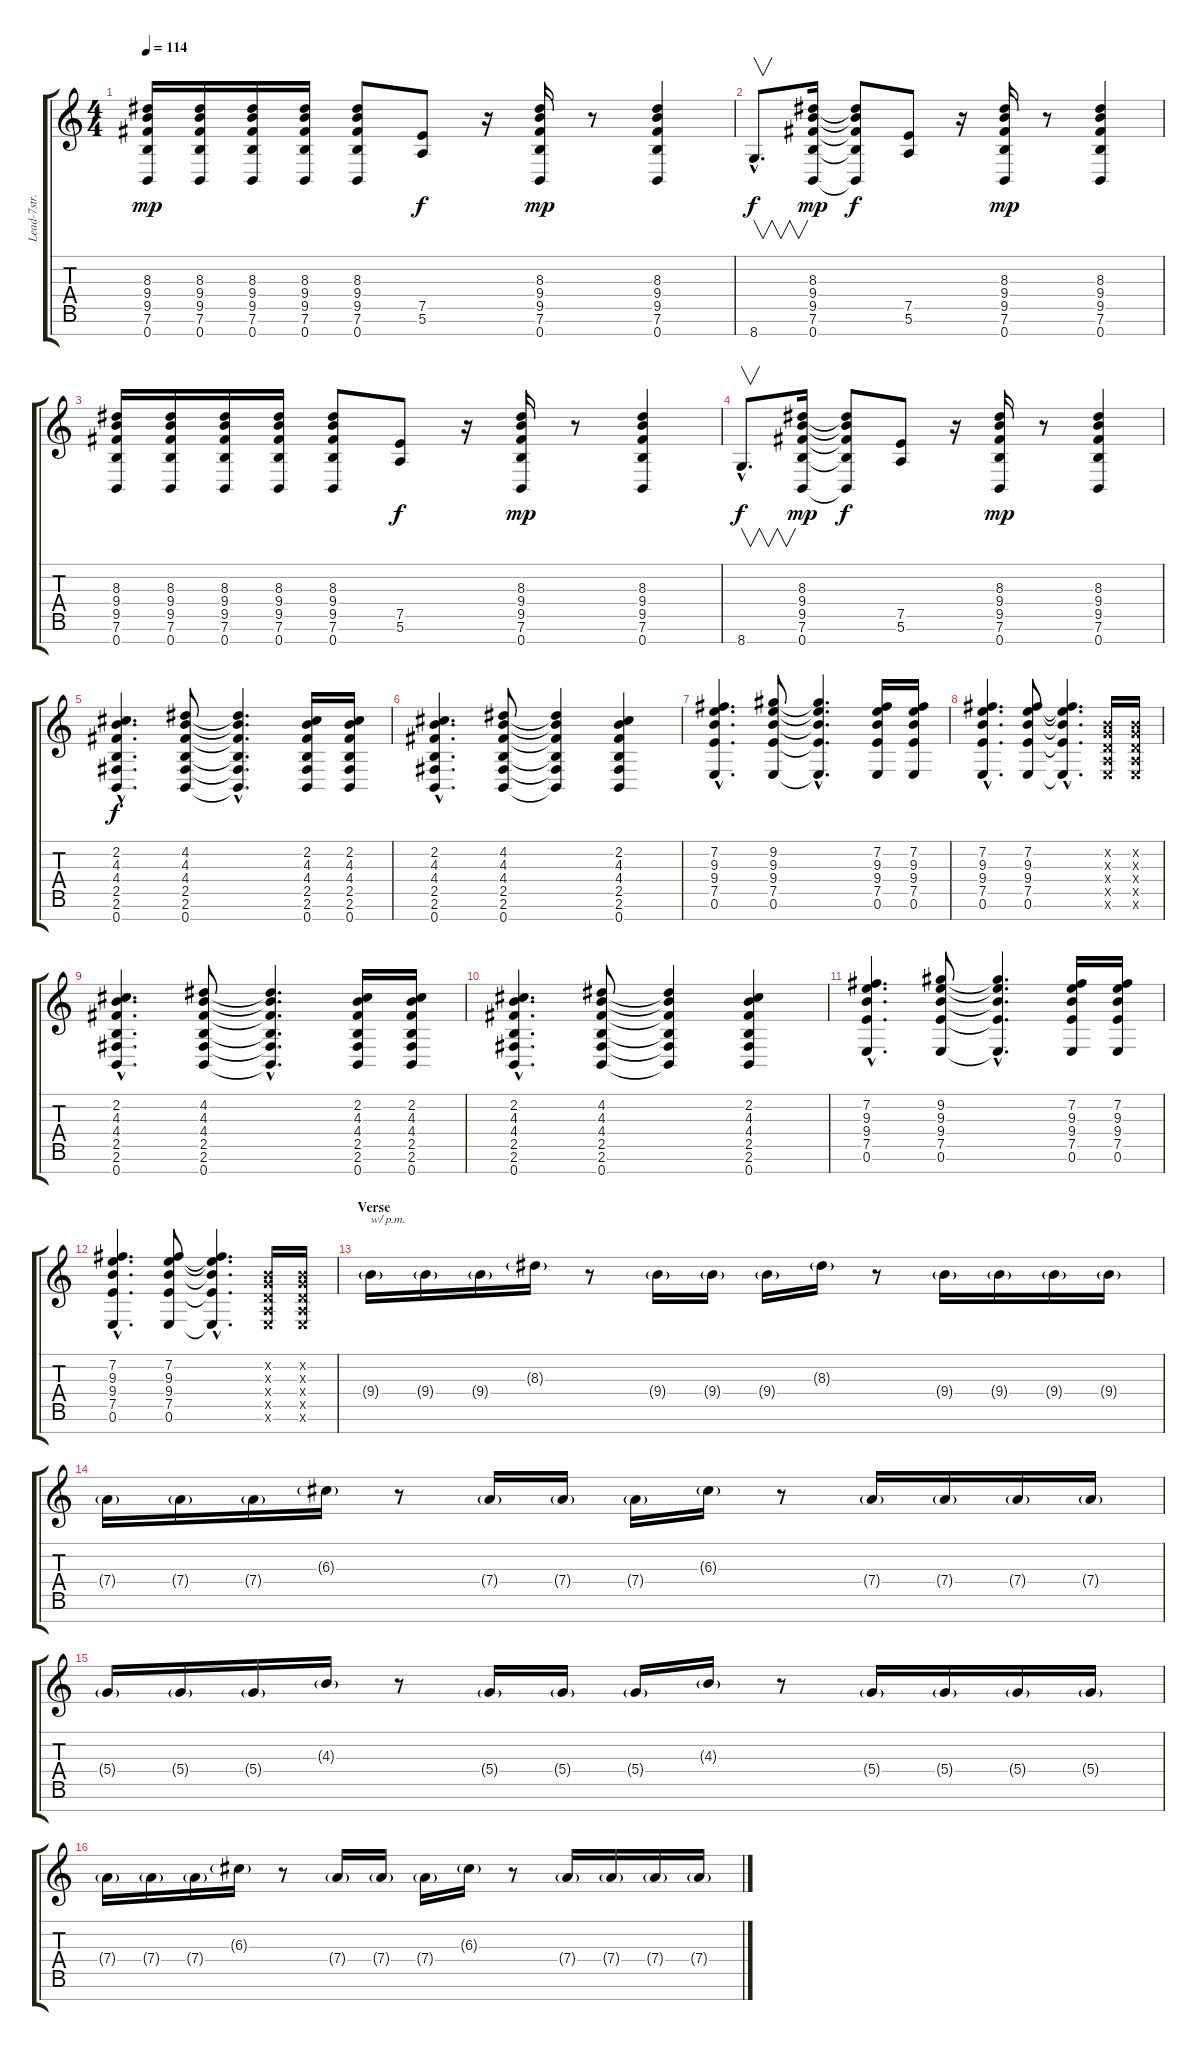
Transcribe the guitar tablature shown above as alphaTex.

\track ("Lead-7str." "Lead-7str.") {instrument overdrivenguitar}
\staff {score tabs}
\tuning (E4 B3 G3 D3 A2 E2 B1) {hide}
\ts (4 4)
\tempo 114
\clef g2
\ks c
(8.3 9.4 9.5 7.6 0.7).16{dy mp} (8.3 9.4 9.5 7.6 0.7).16 (8.3 9.4 9.5 7.6 0.7).16 (8.3 9.4 9.5 7.6 0.7).16 (8.3 9.4 9.5 7.6 0.7).8 (7.5 5.6).8{dy f} r.16 (8.3 9.4 9.5 7.6 0.7).16{dy mp} r.8 (8.3 9.4 9.5 7.6 0.7).4 |
8.7{hac}.8{v d dy f} (8.3 9.4 9.5 7.6 0.7).16{dy mp} (8.3{t} 9.4{t} 9.5{t} 7.6{t} 0.7{t}).8{dy f} (7.5 5.6).8 r.16 (8.3 9.4 9.5 7.6 0.7).16{dy mp} r.8 (8.3 9.4 9.5 7.6 0.7).4 |
(8.3 9.4 9.5 7.6 0.7).16 (8.3 9.4 9.5 7.6 0.7).16 (8.3 9.4 9.5 7.6 0.7).16 (8.3 9.4 9.5 7.6 0.7).16 (8.3 9.4 9.5 7.6 0.7).8 (7.5 5.6).8{dy f} r.16 (8.3 9.4 9.5 7.6 0.7).16{dy mp} r.8 (8.3 9.4 9.5 7.6 0.7).4 |
8.7{hac}.8{v d dy f} (8.3 9.4 9.5 7.6 0.7).16{dy mp} (8.3{t} 9.4{t} 9.5{t} 7.6{t} 0.7{t}).8{dy f} (7.5 5.6).8 r.16 (8.3 9.4 9.5 7.6 0.7).16{dy mp} r.8 (8.3 9.4 9.5 7.6 0.7).4 |
(2.2{hac} 4.3{hac} 4.4{hac} 2.5{hac} 2.6{hac} 0.7{hac}).4{d dy f} (4.2 4.3 4.4 2.5 2.6 0.7).8 (4.2{hac t} 4.3{hac t} 4.4{hac t} 2.5{hac t} 2.6{hac t} 0.7{hac t}).4{d} (2.2 4.3 4.4 2.5 2.6 0.7).16 (2.2 4.3 4.4 2.5 2.6 0.7).16 |
(2.2{hac} 4.3{hac} 4.4{hac} 2.5{hac} 2.6{hac} 0.7{hac}).4{d} (4.2 4.3 4.4 2.5 2.6 0.7).8 (4.2{t} 4.3{t} 4.4{t} 2.5{t} 2.6{t} 0.7{t}).4 (2.2 4.3 4.4 2.5 2.6 0.7).4 |
(7.2{hac} 9.3{hac} 9.4{hac} 7.5{hac} 0.6{hac}).4{d} (9.2 9.3 9.4 7.5 0.6).8 (9.2{hac t} 9.3{hac t} 9.4{hac t} 7.5{hac t} 0.6{hac t}).4{d} (7.2 9.3 9.4 7.5 0.6).16 (7.2 9.3 9.4 7.5 0.6).16 |
(7.2{hac} 9.3{hac} 9.4{hac} 7.5{hac} 0.6{hac}).4{d} (7.2 9.3 9.4 7.5 0.6).8 (7.2{hac t} 9.3{hac t} 9.4{hac t} 7.5{hac t} 0.6{hac t}).4{d} (0.2{x} 0.3{x} 0.4{x} 0.5{x} 0.6{x}).16 (0.2{x} 0.3{x} 0.4{x} 0.5{x} 0.6{x}).16 |
(2.2{hac} 4.3{hac} 4.4{hac} 2.5{hac} 2.6{hac} 0.7{hac}).4{d} (4.2 4.3 4.4 2.5 2.6 0.7).8 (4.2{hac t} 4.3{hac t} 4.4{hac t} 2.5{hac t} 2.6{hac t} 0.7{hac t}).4{d} (2.2 4.3 4.4 2.5 2.6 0.7).16 (2.2 4.3 4.4 2.5 2.6 0.7).16 |
(2.2{hac} 4.3{hac} 4.4{hac} 2.5{hac} 2.6{hac} 0.7{hac}).4{d} (4.2 4.3 4.4 2.5 2.6 0.7).8 (4.2{t} 4.3{t} 4.4{t} 2.5{t} 2.6{t} 0.7{t}).4 (2.2 4.3 4.4 2.5 2.6 0.7).4 |
(7.2{hac} 9.3{hac} 9.4{hac} 7.5{hac} 0.6{hac}).4{d} (9.2 9.3 9.4 7.5 0.6).8 (9.2{hac t} 9.3{hac t} 9.4{hac t} 7.5{hac t} 0.6{hac t}).4{d} (7.2 9.3 9.4 7.5 0.6).16 (7.2 9.3 9.4 7.5 0.6).16 |
(7.2{hac} 9.3{hac} 9.4{hac} 7.5{hac} 0.6{hac}).4{d} (7.2 9.3 9.4 7.5 0.6).8 (7.2{hac t} 9.3{hac t} 9.4{hac t} 7.5{hac t} 0.6{hac t}).4{d} (0.2{x} 0.3{x} 0.4{x} 0.5{x} 0.6{x}).16 (0.2{x} 0.3{x} 0.4{x} 0.5{x} 0.6{x}).16 |
\section ("" "Verse")
9.4{g}.16{txt "w/ p.m."} 9.4{g}.16 9.4{g}.16 8.3{g}.16 r.8 9.4{g}.16 9.4{g}.16 9.4{g}.16 8.3{g}.16 r.8 9.4{g}.16 9.4{g}.16 9.4{g}.16 9.4{g}.16 |
7.4{g}.16 7.4{g}.16 7.4{g}.16 6.3{g}.16 r.8 7.4{g}.16 7.4{g}.16 7.4{g}.16 6.3{g}.16 r.8 7.4{g}.16 7.4{g}.16 7.4{g}.16 7.4{g}.16 |
5.4{g}.16 5.4{g}.16 5.4{g}.16 4.3{g}.16 r.8 5.4{g}.16 5.4{g}.16 5.4{g}.16 4.3{g}.16 r.8 5.4{g}.16 5.4{g}.16 5.4{g}.16 5.4{g}.16 |
7.4{g}.16 7.4{g}.16 7.4{g}.16 6.3{g}.16 r.8 7.4{g}.16 7.4{g}.16 7.4{g}.16 6.3{g}.16 r.8 7.4{g}.16 7.4{g}.16 7.4{g}.16 7.4{g}.16
